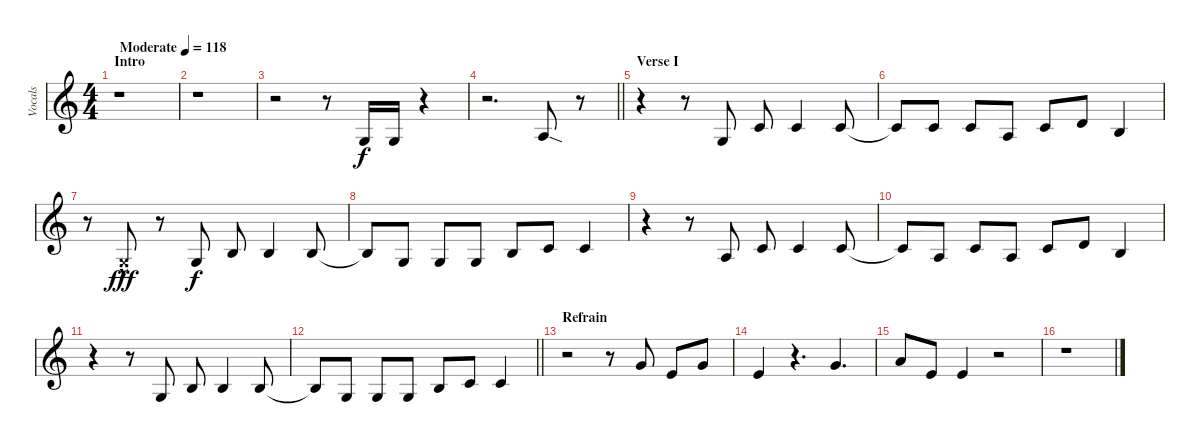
\track ("Vocals" "Vocals") {instrument altosax}
\staff {score}
\tuning (E4 B3 G3 D3 A2 E2) {hide}
\ts (4 4)
\section ("" "Intro")
\tempo (118 "Moderate")
\clef g2
\ks c
r.1{dy f instrument altosax} |
r.1 |
r.2 r.8 0.3.16 0.3.16 r.4 |
\barLineRight lightlight
r.2{d} 2.3{sod}.8 r.8 |
\section ("" "Verse I")
r.4 r.8 0.3.8 1.2.8 1.2.4 1.2.8 |
1.2{t}.8 1.2.8 1.2.8 2.3.8 1.2.8 3.2.8 0.2.4 |
r.8 0.3{hac x}.8{dy fff} r.8 0.3.8{dy f} 0.2.8 0.2.4 0.2.8 |
0.2{t}.8 0.3.8 0.3.8 0.3.8 0.2.8 1.2.8 1.2.4 |
r.4 r.8 2.3.8 1.2.8 1.2.4 1.2.8 |
1.2{t}.8 2.3.8 1.2.8 2.3.8 1.2.8 3.2.8 0.2.4 |
r.4 r.8 0.3.8 0.2.8 0.2.4 0.2.8 |
\barLineRight lightlight
0.2{t}.8 0.3.8 0.3.8 0.3.8 0.2.8 1.2.8 1.2.4 |
\section ("" "Refrain")
r.2 r.8 3.1.8 0.1.8 3.1.8 |
0.1.4 r.4{d} 3.1.4{d} |
5.1.8 0.1.8 0.1.4 r.2 |
r.1
